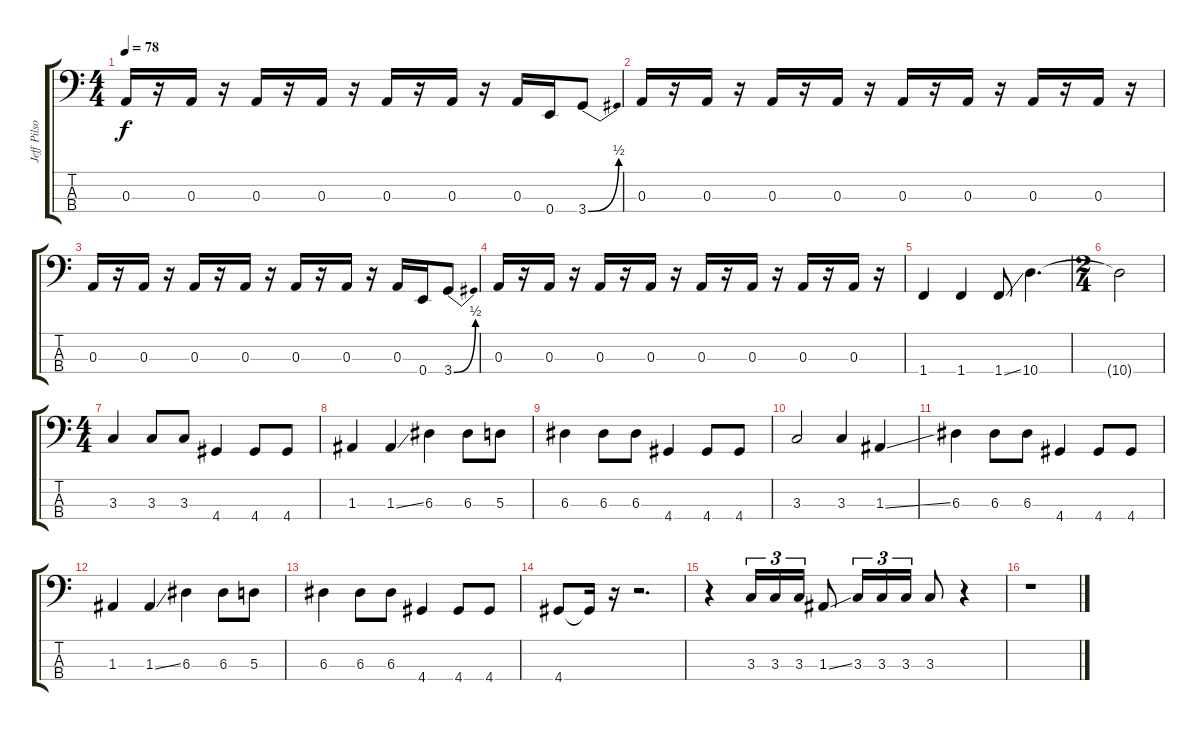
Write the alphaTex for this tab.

\track ("Jeff Pilson" "Jeff Pilso") {instrument electricbasspick}
\staff {score tabs}
\tuning (G2 D2 A1 E1) {hide}
\ts (4 4)
\tempo 78
\clef f4
\ks c
0.3.16{dy f} r.16 0.3.16 r.16 0.3.16 r.16 0.3.16 r.16 0.3.16 r.16 0.3.16 r.16 0.3.16 0.4.16 3.4{be (bend 0 0 60 2)}.8 |
0.3.16 r.16 0.3.16 r.16 0.3.16 r.16 0.3.16 r.16 0.3.16 r.16 0.3.16 r.16 0.3.16 r.16 0.3.16 r.16 |
0.3.16 r.16 0.3.16 r.16 0.3.16 r.16 0.3.16 r.16 0.3.16 r.16 0.3.16 r.16 0.3.16 0.4.16 3.4{be (bend 0 0 60 2)}.8 |
0.3.16 r.16 0.3.16 r.16 0.3.16 r.16 0.3.16 r.16 0.3.16 r.16 0.3.16 r.16 0.3.16 r.16 0.3.16 r.16 |
1.4.4 1.4.4 1.4{ss}.8 10.4.4{d} |
\ts (2 4)
10.4{t}.2 |
\ts (4 4)
3.3.4 3.3.8 3.3.8 4.4.4 4.4.8 4.4.8 |
1.3.4 1.3{ss}.4 6.3.4 6.3.8 5.3.8 |
6.3.4 6.3.8 6.3.8 4.4.4 4.4.8 4.4.8 |
3.3.2 3.3.4 1.3{ss}.4 |
6.3.4 6.3.8 6.3.8 4.4.4 4.4.8 4.4.8 |
1.3.4 1.3{ss}.4 6.3.4 6.3.8 5.3.8 |
6.3.4 6.3.8 6.3.8 4.4.4 4.4.8 4.4.8 |
4.4.8 4.4{t}.16 r.16 r.2{d} |
r.4 3.3.16{tu (3 2)} 3.3.16{tu (3 2)} 3.3.16{tu (3 2)} 1.3{ss}.8 3.3.16{tu (3 2)} 3.3.16{tu (3 2)} 3.3.16{tu (3 2)} 3.3.8 r.4 |
r.1
